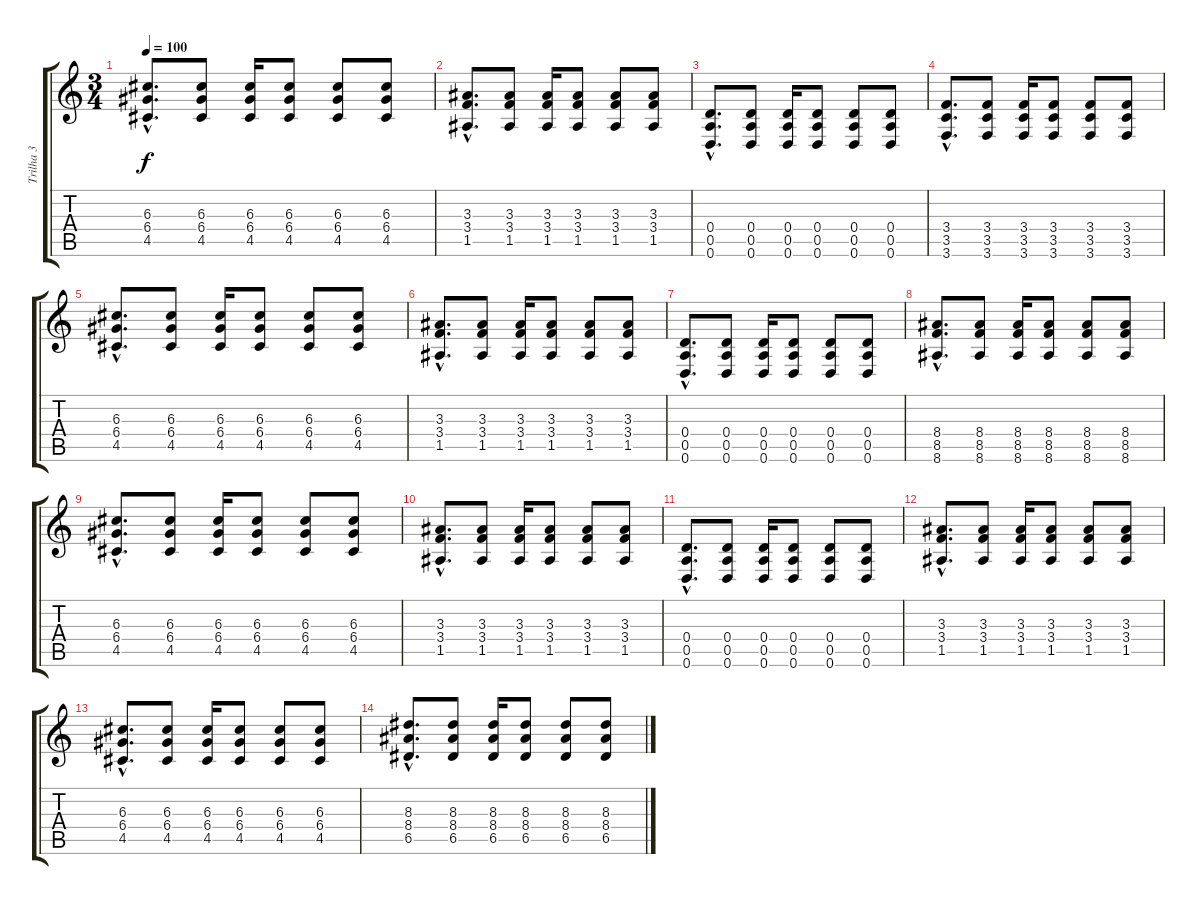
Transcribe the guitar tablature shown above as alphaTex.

\track ("Trilha 3" "Trilha 3") {instrument distortionguitar}
\staff {score tabs}
\tuning (E4 B3 G3 D3 A2 D2) {hide}
\ts (3 4)
\tempo 100
\clef g2
\ks c
(6.3{hac} 6.4{hac} 4.5{hac}).8{d dy f} (6.3 6.4 4.5).8 (6.3 6.4 4.5).16 (6.3 6.4 4.5).8 (6.3 6.4 4.5).8 (6.3 6.4 4.5).8 |
(3.3{hac} 3.4{hac} 1.5{hac}).8{d} (3.3 3.4 1.5).8 (3.3 3.4 1.5).16 (3.3 3.4 1.5).8 (3.3 3.4 1.5).8 (3.3 3.4 1.5).8 |
(0.4{hac} 0.5{hac} 0.6{hac}).8{d} (0.4 0.5 0.6).8 (0.4 0.5 0.6).16 (0.4 0.5 0.6).8 (0.4 0.5 0.6).8 (0.4 0.5 0.6).8 |
(3.4{hac} 3.5{hac} 3.6{hac}).8{d} (3.4 3.5 3.6).8 (3.4 3.5 3.6).16 (3.4 3.5 3.6).8 (3.4 3.5 3.6).8 (3.4 3.5 3.6).8 |
(6.3{hac} 6.4{hac} 4.5{hac}).8{d} (6.3 6.4 4.5).8 (6.3 6.4 4.5).16 (6.3 6.4 4.5).8 (6.3 6.4 4.5).8 (6.3 6.4 4.5).8 |
(3.3{hac} 3.4{hac} 1.5{hac}).8{d} (3.3 3.4 1.5).8 (3.3 3.4 1.5).16 (3.3 3.4 1.5).8 (3.3 3.4 1.5).8 (3.3 3.4 1.5).8 |
(0.4{hac} 0.5{hac} 0.6{hac}).8{d volume 13 instrument distortionguitar} (0.4 0.5 0.6).8 (0.4 0.5 0.6).16 (0.4 0.5 0.6).8 (0.4 0.5 0.6).8 (0.4 0.5 0.6).8 |
(8.4{hac} 8.5{hac} 8.6{hac}).8{d} (8.4 8.5 8.6).8 (8.4 8.5 8.6).16 (8.4 8.5 8.6).8 (8.4 8.5 8.6).8 (8.4 8.5 8.6).8 |
(6.3{hac} 6.4{hac} 4.5{hac}).8{d} (6.3 6.4 4.5).8 (6.3 6.4 4.5).16 (6.3 6.4 4.5).8 (6.3 6.4 4.5).8 (6.3 6.4 4.5).8 |
(3.3{hac} 3.4{hac} 1.5{hac}).8{d} (3.3 3.4 1.5).8 (3.3 3.4 1.5).16 (3.3 3.4 1.5).8 (3.3 3.4 1.5).8 (3.3 3.4 1.5).8 |
(0.4{hac} 0.5{hac} 0.6{hac}).8{d} (0.4 0.5 0.6).8 (0.4 0.5 0.6).16 (0.4 0.5 0.6).8 (0.4 0.5 0.6).8 (0.4 0.5 0.6).8 |
(3.3{hac} 3.4{hac} 1.5{hac}).8{d} (3.3 3.4 1.5).8 (3.3 3.4 1.5).16 (3.3 3.4 1.5).8 (3.3 3.4 1.5).8 (3.3 3.4 1.5).8 |
(6.3{hac} 6.4{hac} 4.5{hac}).8{d} (6.3 6.4 4.5).8 (6.3 6.4 4.5).16 (6.3 6.4 4.5).8 (6.3 6.4 4.5).8 (6.3 6.4 4.5).8 |
(8.3{hac} 8.4{hac} 6.5{hac}).8{d} (8.3 8.4 6.5).8 (8.3 8.4 6.5).16 (8.3 8.4 6.5).8 (8.3 8.4 6.5).8 (8.3 8.4 6.5).8
